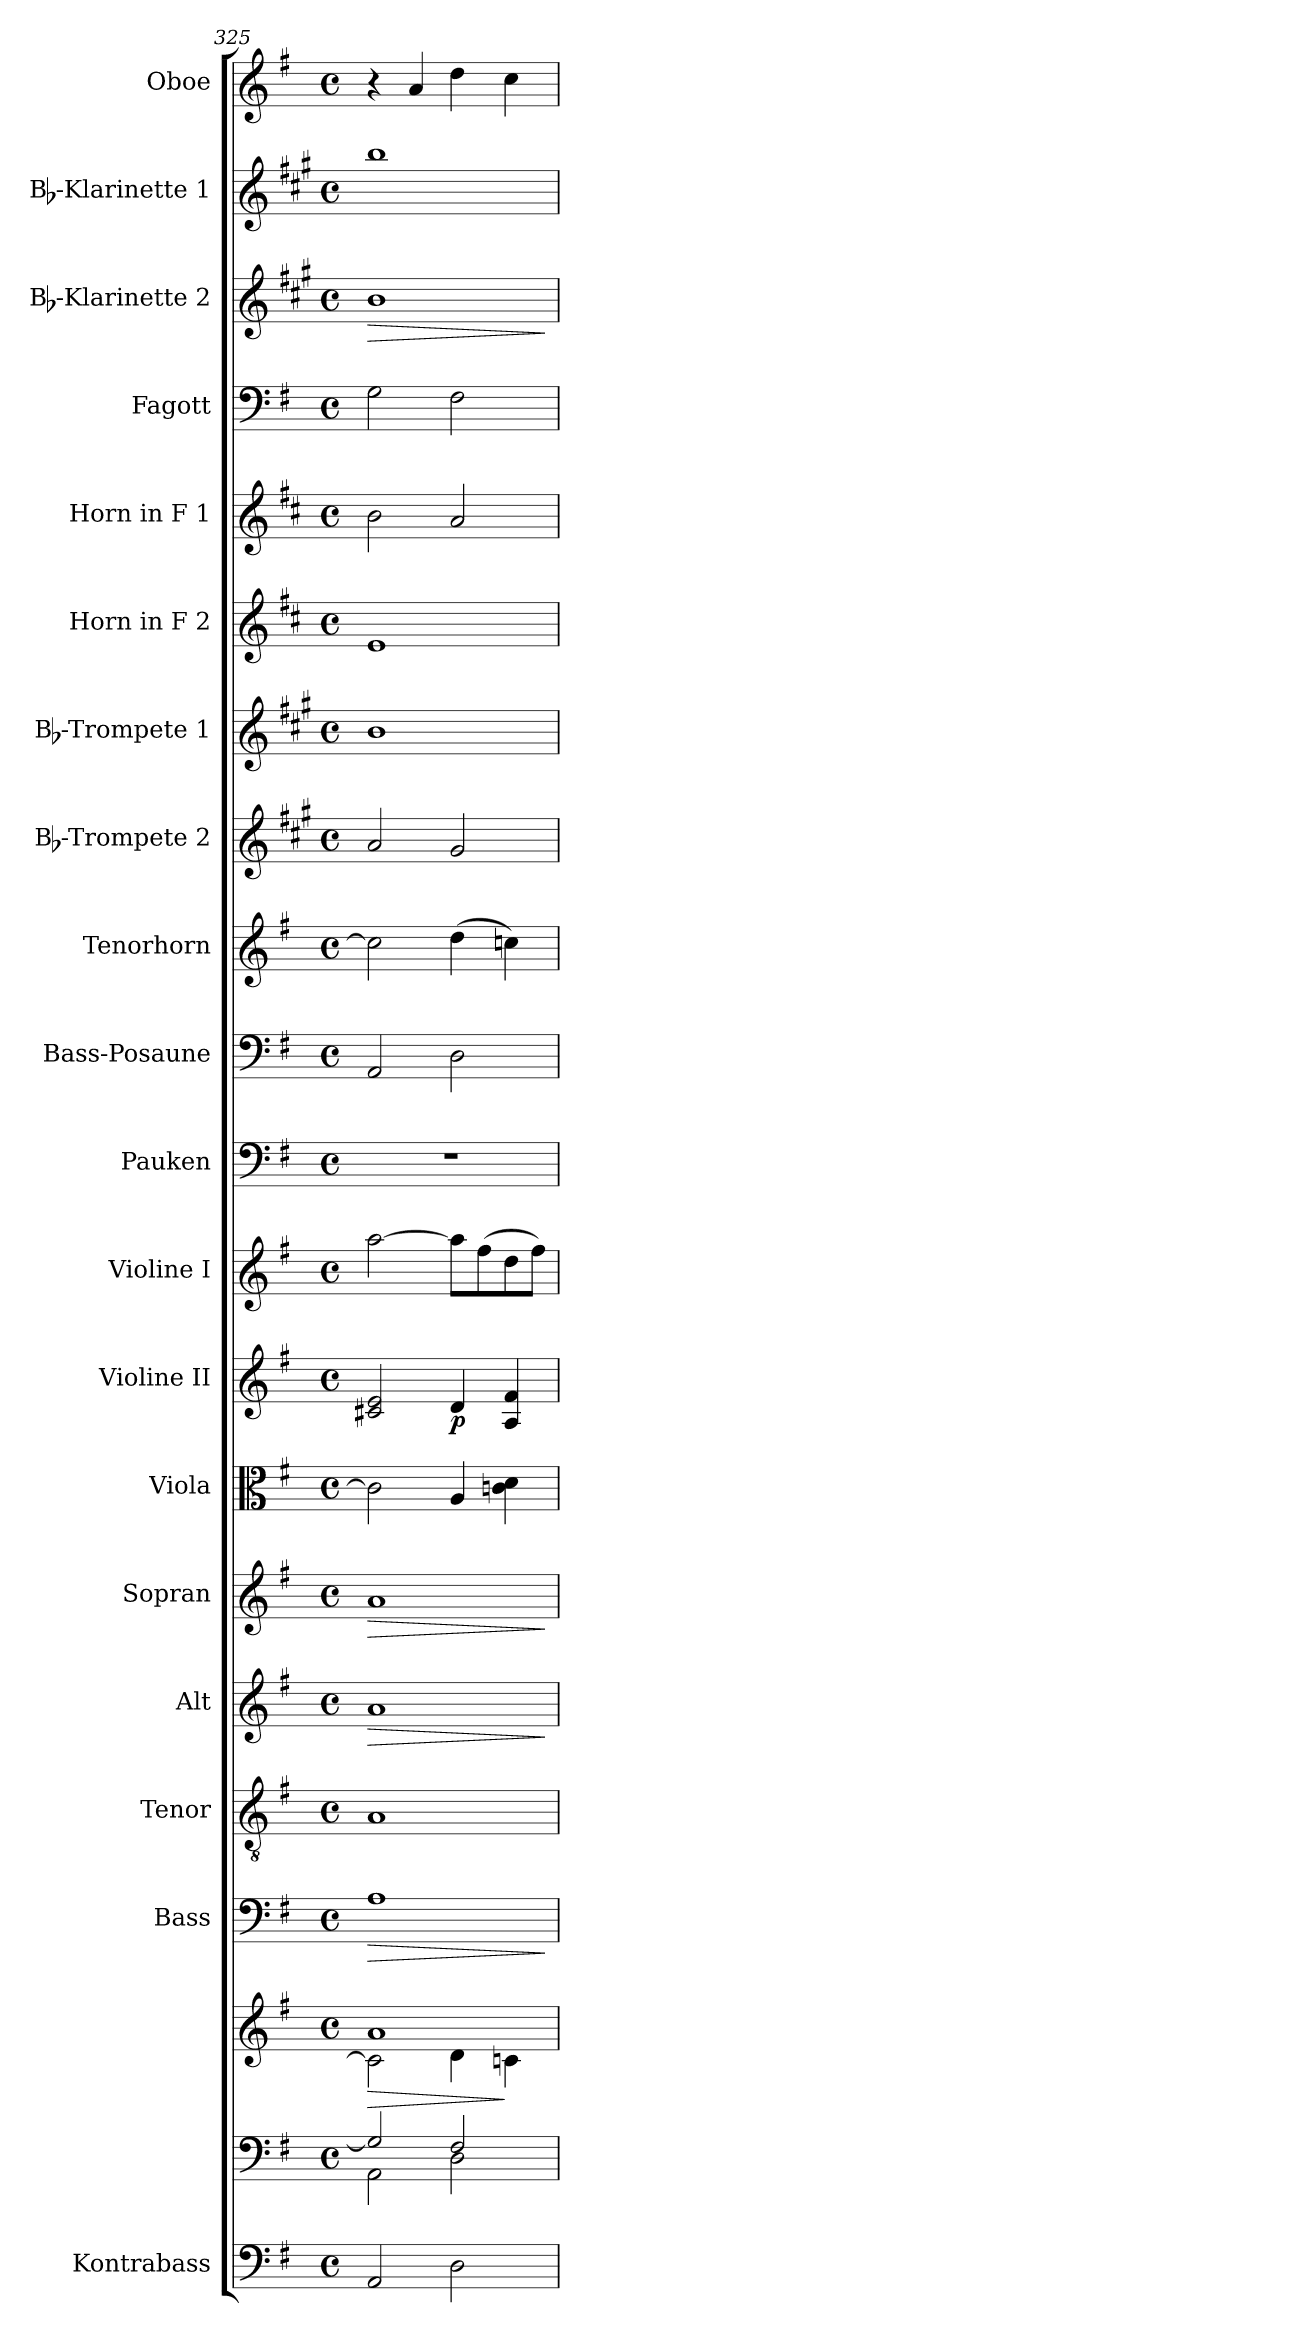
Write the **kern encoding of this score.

**kern	**kern	**kern	**dynam	**kern	**dynam	**kern	**kern	**dynam	**kern	**dynam	**kern	**kern	**dynam	**kern	**kern	**kern	**kern	**kern	**kern	**kern	**kern	**kern	**kern	**dynam	**kern	**kern
*part20	*part19	*part19	*part19	*part18	*part18	*part17	*part16	*part16	*part15	*part15	*part14	*part13	*part13	*part12	*part11	*part10	*part9	*part8	*part7	*part6	*part5	*part4	*part3	*part3	*part2	*part1
*staff21	*staff20	*staff19	*staff19/20	*staff18	*staff18	*staff17	*staff16	*staff16	*staff15	*staff15	*staff14	*staff13	*staff13	*staff12	*staff11	*staff10	*staff9	*staff8	*staff7	*staff6	*staff5	*staff4	*staff3	*staff3	*staff2	*staff1
*I"Kontrabass	*	*	*	*I"Bass	*	*I"Tenor	*I"Alt	*	*I"Sopran	*	*I"Viola	*I"Violine II	*	*I"Violine I	*I"Pauken	*I"Bass-Posaune	*I"Tenorhorn	*I"Bb-Trompete 2	*I"Bb-Trompete 1	*I"Horn in F 2	*I"Horn in F 1	*I"Fagott	*I"Bb-Klarinette 2	*	*I"Bb-Klarinette 1	*I"Oboe
*I'Kb.	*	*	*	*I'B.	*	*I'T.	*I'A.	*	*I'S.	*	*I'Vla.	*I'Vl. II	*	*I'Vl. I	*I'Pk.	*I'B. Pos.	*I'T. Hrn.	*I'Bb Trp. 2	*I'Bb Trp. 1	*	*	*I'Fg.	*I'Bb Kl. 2	*	*I'Bb Kl. 1	*I'Ob.
*clefF4	*clefF4	*clefG2	*	*clefF4	*	*clefGv2	*clefG2	*	*clefG2	*	*clefC3	*clefG2	*	*clefG2	*clefF4	*clefF4	*clefG2	*clefG2	*clefG2	*clefG2	*clefG2	*clefF4	*clefG2	*	*clefG2	*clefG2
*ITrd7c12	*	*	*	*	*	*	*	*	*	*	*	*	*	*	*	*	*ITrd8c14	*ITrd1c2	*ITrd1c2	*ITrd4c7	*ITrd4c7	*	*ITrd1c2	*	*ITrd1c2	*
*k[f#]	*k[f#]	*k[f#]	*	*k[f#]	*	*k[f#]	*k[f#]	*	*k[f#]	*	*k[f#]	*k[f#]	*	*k[f#]	*k[f#]	*k[f#]	*k[f#]	*k[f#]	*k[f#]	*k[f#]	*k[f#]	*k[f#]	*k[f#]	*	*k[f#]	*k[f#]
*G:	*G:	*G:	*	*G:	*	*G:	*G:	*	*G:	*	*G:	*G:	*	*G:	*G:	*G:	*G:	*G:	*G:	*G:	*G:	*G:	*G:	*	*G:	*G:
*M4/4	*M4/4	*M4/4	*	*M4/4	*	*M4/4	*M4/4	*	*M4/4	*	*M4/4	*M4/4	*	*M4/4	*M4/4	*M4/4	*M4/4	*M4/4	*M4/4	*M4/4	*M4/4	*M4/4	*M4/4	*	*M4/4	*M4/4
*met(c)	*met(c)	*met(c)	*	*met(c)	*	*met(c)	*met(c)	*	*met(c)	*	*met(c)	*met(c)	*	*met(c)	*met(c)	*met(c)	*met(c)	*met(c)	*met(c)	*met(c)	*met(c)	*met(c)	*met(c)	*	*met(c)	*met(c)
=325	=325	=325	=325	=325	=325	=325	=325	=325	=325	=325	=325	=325	=325	=325	=325	=325	=325	=325	=325	=325	=325	=325	=325	=325	=325	=325
*	*^	*	*	*	*	*	*	*	*	*	*	*	*	*	*	*	*	*	*	*	*	*	*	*	*	*
!	!	!	!	!LO:HP:b	!	!LO:HP:b	!	!	!LO:HP:b	!	!LO:HP:b	!	!	!	!	!	!	!	!	!	!	!	!	!	!LO:HP:b	!	!
*	*	*	*^	*	*	*	*	*	*	*	*	*	*	*	*	*	*	*	*	*	*	*	*	*	*	*	*
2AAA/	2G/]	2AA\	1a	2c#\]	>	1A	>	1A	1a	>	1a	>	2c#\]	2c#X/ 2e/	.	[2aa\	1r	2AA/	2c#\]	2g/	1a	1A	2e\	2G\	1a	>	1aa	4r
.	.	.	.	.	.	.	.	.	.	.	.	.	.	.	.	.	.	.	.	.	.	.	.	.	.	.	.	4a/
!	!	!	!	!	!	!	!	!	!	!	!	!	!	!	!LO:DY:b	!	!	!	!	!	!	!	!	!	!	!	!	!
2DD\	2F#/	2D\	.	4d\	.	.	.	.	.	.	.	.	4A/	4d/	p	8aa\L]	.	2D\	(>4d\	2f#/	.	.	2d/	2F#\	.	.	.	4dd\
.	.	.	.	.	.	.	.	.	.	.	.	.	.	.	.	(>8ff#\	.	.	.	.	.	.	.	.	.	.	.	.
.	.	.	.	4cn\	]	.	.	.	.	.	.	.	4cn\ 4d\	4A/ 4f#/	.	8dd\	.	.	4cn\)	.	.	.	.	.	.	.	.	4cc\
.	.	.	.	.	.	.	.	.	.	.	.	.	.	.	.	8ff#\J)	.	.	.	.	.	.	.	.	.	.	.	.
*	*v	*v	*	*	*	*	*	*	*	*	*	*	*	*	*	*	*	*	*	*	*	*	*	*	*	*	*	*
*	*	*v	*v	*	*	*	*	*	*	*	*	*	*	*	*	*	*	*	*	*	*	*	*	*	*	*	*
.	.	.	.	.	]	.	.	]	.	]	.	.	.	.	.	.	.	.	.	.	.	.	.	]	.	.
=	=	=	=	=	=	=	=	=	=	=	=	=	=	=	=	=	=	=	=	=	=	=	=	=	=	=
*-	*-	*-	*-	*-	*-	*-	*-	*-	*-	*-	*-	*-	*-	*-	*-	*-	*-	*-	*-	*-	*-	*-	*-	*-	*-	*-
